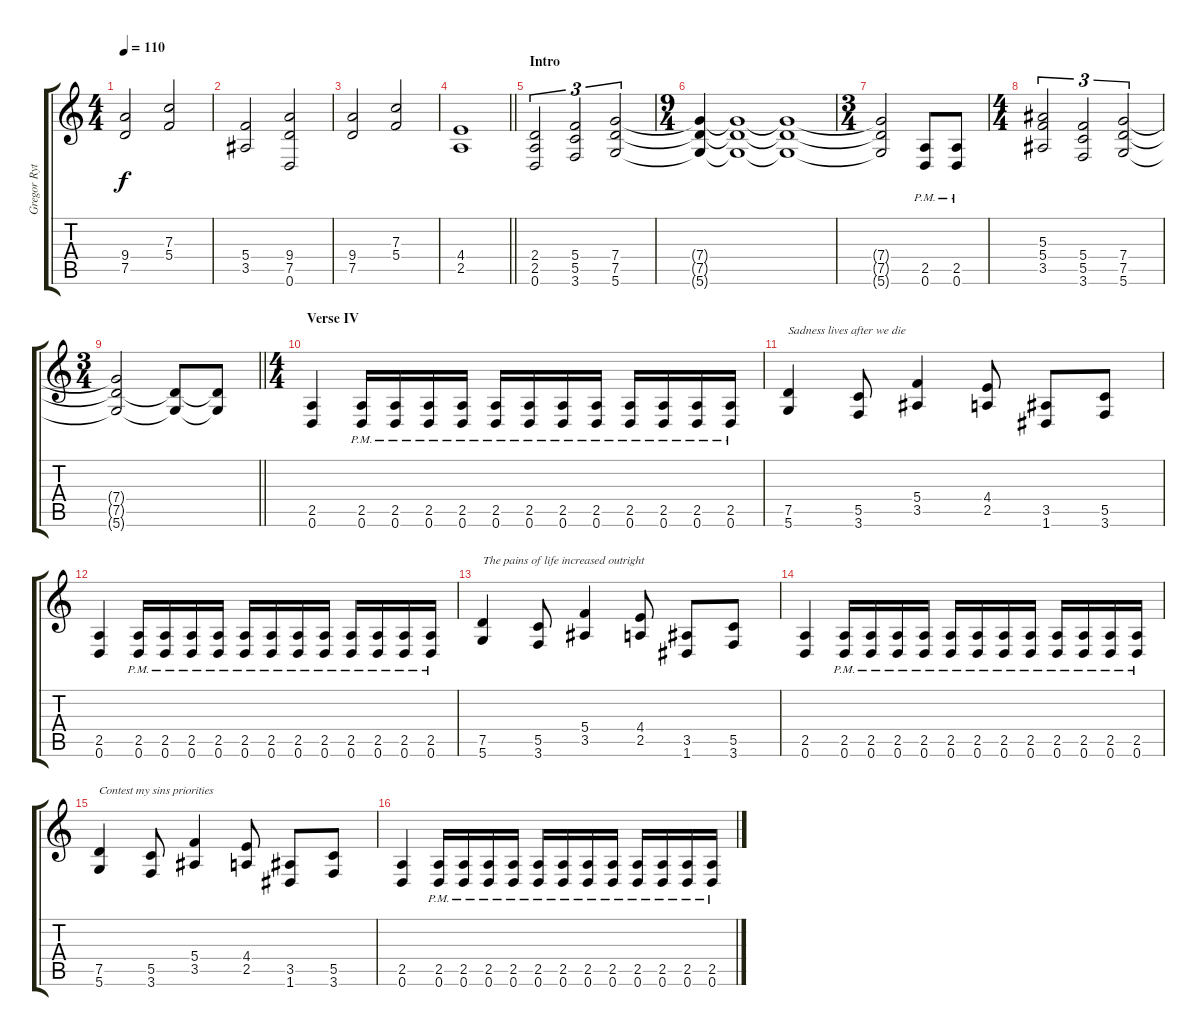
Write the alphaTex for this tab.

\track ("Gregor Rythm" "Gregor Ryt") {instrument distortionguitar}
\staff {score tabs}
\tuning (D4 A3 F3 C3 G2 D2) {hide}
\ts (4 4)
\tempo 110
\clef g2
\ks c
(9.4 7.5).2{dy f} (7.3 5.4).2 |
(5.4 3.5).2 (9.4 7.5 0.6).2 |
(9.4 7.5).2 (7.3 5.4).2 |
\barLineRight lightlight
(4.4 2.5).1 |
\section ("" "Intro")
(2.4 2.5 0.6).2{tu (3 2)} (5.4 5.5 3.6).2{tu (3 2)} (7.4 7.5 5.6).2{tu (3 2)} |
\ts (9 4)
(7.4{t} 7.5{t} 5.6{t}).4 (7.4{t} 7.5{t} 5.6{t}).1 (7.4{t} 7.5{t} 5.6{t}).1 |
\ts (3 4)
(7.4{t} 7.5{t} 5.6{t}).2 (2.5{pm} 0.6{pm}).8 (2.5{pm} 0.6{pm}).8 |
\ts (4 4)
(5.3 5.4 3.5).2{tu (3 2)} (5.4 5.5 3.6).2{tu (3 2)} (7.4 7.5 5.6).2{tu (3 2)} |
\ts (3 4)
\barLineRight lightlight
(7.4{t} 7.5{t} 5.6{t}).2 (7.5{t} 5.6{t}).8 (7.5{t} 5.6{t}).8 |
\ts (4 4)
\section ("" "Verse IV")
(2.5 0.6).4 (2.5{pm} 0.6{pm}).16 (2.5{pm} 0.6{pm}).16 (2.5{pm} 0.6{pm}).16 (2.5{pm} 0.6{pm}).16 (2.5{pm} 0.6{pm}).16 (2.5{pm} 0.6{pm}).16 (2.5{pm} 0.6{pm}).16 (2.5{pm} 0.6{pm}).16 (2.5{pm} 0.6{pm}).16 (2.5{pm} 0.6{pm}).16 (2.5{pm} 0.6{pm}).16 (2.5{pm} 0.6{pm}).16 |
(7.5 5.6).4{txt "Sadness lives after we die"} (5.5 3.6).8 (5.4 3.5).4 (4.4 2.5).8 (3.5 1.6).8 (5.5 3.6).8 |
(2.5 0.6).4 (2.5{pm} 0.6{pm}).16 (2.5{pm} 0.6{pm}).16 (2.5{pm} 0.6{pm}).16 (2.5{pm} 0.6{pm}).16 (2.5{pm} 0.6{pm}).16 (2.5{pm} 0.6{pm}).16 (2.5{pm} 0.6{pm}).16 (2.5{pm} 0.6{pm}).16 (2.5{pm} 0.6{pm}).16 (2.5{pm} 0.6{pm}).16 (2.5{pm} 0.6{pm}).16 (2.5{pm} 0.6{pm}).16 |
(7.5 5.6).4{txt "The pains of life increased outright"} (5.5 3.6).8 (5.4 3.5).4 (4.4 2.5).8 (3.5 1.6).8 (5.5 3.6).8 |
(2.5 0.6).4 (2.5{pm} 0.6{pm}).16 (2.5{pm} 0.6{pm}).16 (2.5{pm} 0.6{pm}).16 (2.5{pm} 0.6{pm}).16 (2.5{pm} 0.6{pm}).16 (2.5{pm} 0.6{pm}).16 (2.5{pm} 0.6{pm}).16 (2.5{pm} 0.6{pm}).16 (2.5{pm} 0.6{pm}).16 (2.5{pm} 0.6{pm}).16 (2.5{pm} 0.6{pm}).16 (2.5{pm} 0.6{pm}).16 |
(7.5 5.6).4{txt "Contest my sins priorities"} (5.5 3.6).8 (5.4 3.5).4 (4.4 2.5).8 (3.5 1.6).8 (5.5 3.6).8 |
(2.5 0.6).4 (2.5{pm} 0.6{pm}).16 (2.5{pm} 0.6{pm}).16 (2.5{pm} 0.6{pm}).16 (2.5{pm} 0.6{pm}).16 (2.5{pm} 0.6{pm}).16 (2.5{pm} 0.6{pm}).16 (2.5{pm} 0.6{pm}).16 (2.5{pm} 0.6{pm}).16 (2.5{pm} 0.6{pm}).16 (2.5{pm} 0.6{pm}).16 (2.5{pm} 0.6{pm}).16 (2.5{pm} 0.6{pm}).16
